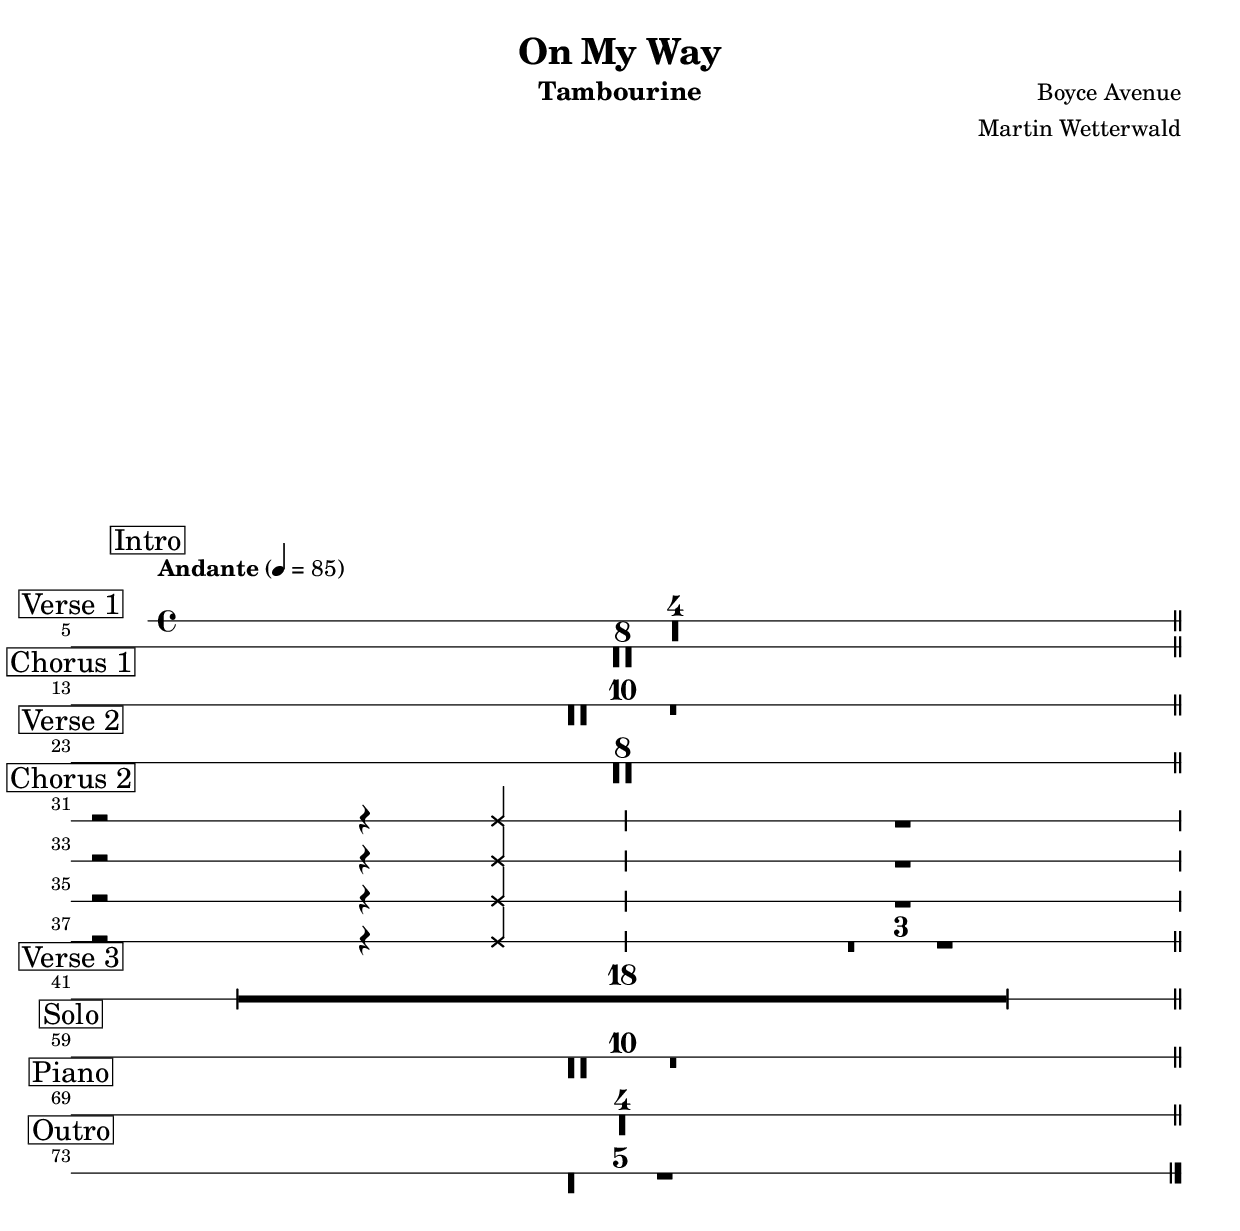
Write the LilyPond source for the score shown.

\version "2.12.3"

\include "include/defs.lyi"
\version "2.12.3"

tambo =
{
	R1*30
	r2 r4 a																													%31
	R1																															%32
	r2 r4 a																													%33
	R1																															%34
	r2 r4 a																													%35
	R1																															%36
	r2 r4 a																													%37
	R1*40
}


instrument = "Tambourine"

\include "include/header.lyi"
\version "2.12.3"

\paper
{
	short-indent = 0.2\cm
  system-system-spacing = #'((basic-distance . 0.1) (padding . 0))
  ragged-last-bottom = ##f
  ragged-bottom = ##f
}


\book
{
  \score
  {
		\new RhythmicStaff
		{
			\override NoteHead #'style = #'cross
      \set Score.skipBars = ##t
			\set Score.proportionalNotationDuration = #(ly:make-moment 1 16)
			<< \tambo \outline >>
		}
  }
}

